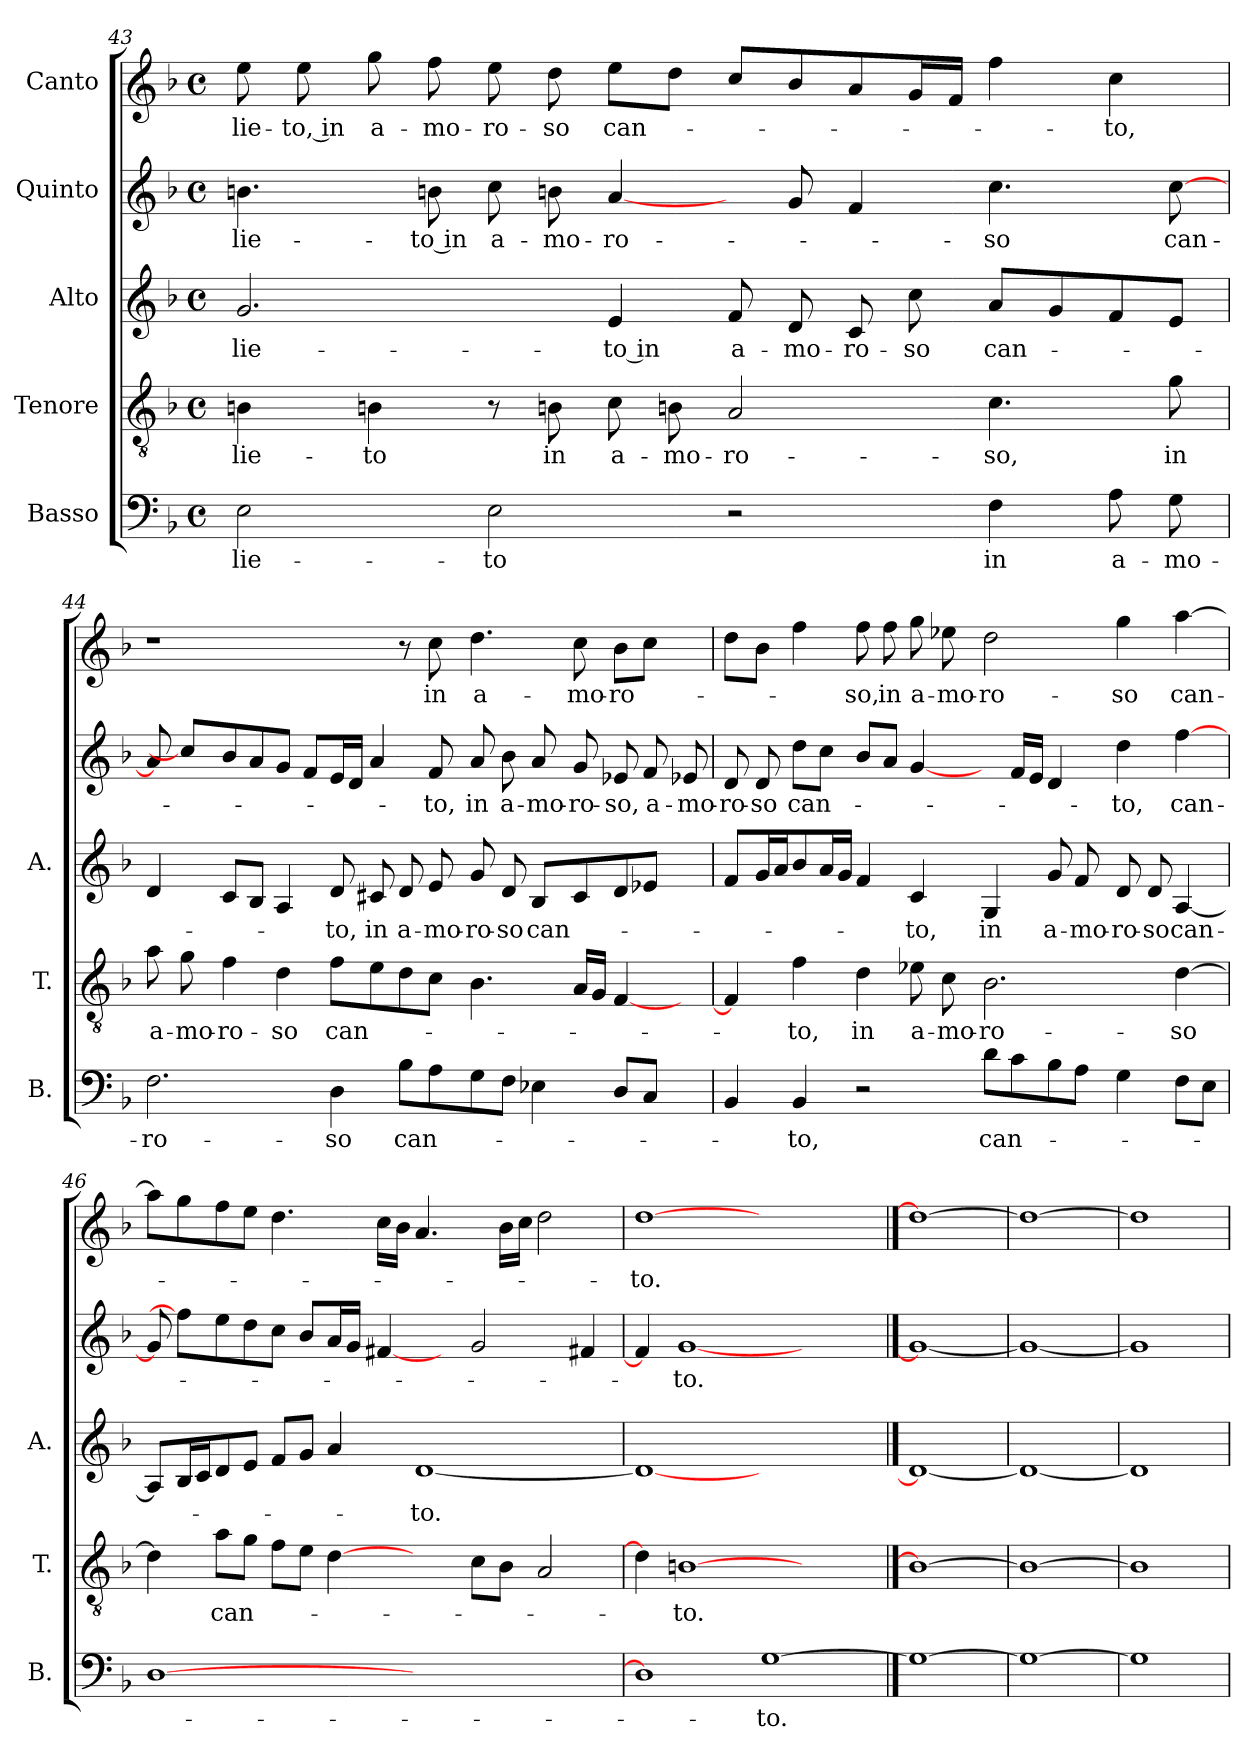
**kern	**text	**kern	**text	**kern	**text	**kern	**text	**kern	**text
*part5	*part5	*part4	*part4	*part3	*part3	*part2	*part2	*part1	*part1
*staff5	*staff5	*staff4	*staff4	*staff3	*staff3	*staff2	*staff2	*staff1	*staff1
*I"Basso	*	*I"Tenore	*	*I"Alto	*	*I"Quinto	*	*I"Canto	*
*I'B.	*	*I'T.	*	*I'A.	*	*	*	*	*
*clefF4	*	*clefGv2	*	*clefG2	*	*clefG2	*	*clefG2	*
*k[b-]	*	*k[b-]	*	*k[b-]	*	*k[b-]	*	*k[b-]	*
*F:	*	*F:	*	*F:	*	*F:	*	*F:	*
*M4/4	*	*M4/4	*	*M4/4	*	*M4/4	*	*M4/4	*
*met(c)	*	*met(c)	*	*met(c)	*	*met(c)	*	*met(c)	*
=43	=43	=43	=43	=43	=43	=43	=43	=43	=43
2E\	lie-	4Bn\	lie-	2.g/	lie-	4.bn\	lie-	8ee\	lie-
.	.	.	.	.	.	.	.	8ee\	-to, in
.	.	4Bn\	-to	.	.	.	.	8gg\	a-
.	.	.	.	.	.	8bn\	-to in	8ff\	-mo-
2E\	-to	8r	.	.	.	8cc\	a-	8ee\	-ro-
.	.	8Bn\	in	.	.	8bn\	-mo-	8dd\	-so
.	.	8c\	a-	4e/	-to in	[4a/	-ro-	8ee\L	can-
.	.	8Bn\	-mo-	.	.	.	.	8dd\J	.
2r	.	2A/	-ro-	8f/	a-	8ryy	.	8cc/L	.
.	.	.	.	8d/	-mo-	8g/	.	8b-/	.
.	.	.	.	8c/	-ro-	4f/	.	8a/	.
.	.	.	.	8cc\	-so	.	.	16g/L	.
.	.	.	.	.	.	.	.	16f/JJ	.
4F\	in	4.c\	-so,	8a/L	can-	4.cc\	-so	4ff\	.
.	.	.	.	8g/	.	.	.	.	.
8A\	a-	.	.	8f/	.	.	.	4cc\	-to,
8G\	-mo-	8g\	in	8e/J	.	[8cc\	can-	.	.
=44	=44	=44	=44	=44	=44	=44	=44	=44	=44
2.F\	-ro-	8a\	a-	4d/	.	8a/]	.	1r	.
.	.	8g\	-mo-	.	.	8cc/L]	.	.	.
.	.	4f\	-ro-	8c/L	.	8b-/	.	.	.
.	.	.	.	8B-/J	.	8a/	.	.	.
.	.	4d\	-so	4A/	.	8g/J	.	.	.
.	.	.	.	.	.	8f/L	.	.	.
4D\	-so	8f\L	can-	8d/	-to,	16e/L	.	.	.
.	.	.	.	.	.	16d/JJ	.	.	.
.	.	8e\	.	8c#X/	in	4a/	.	.	.
8B-\L	can-	8d\	.	8d/	a-	.	.	8r	.
8A\	.	8c\J	.	8e/	-mo-	8f/	-to,	8cc\	in
8G\	.	4.B-\	.	8g/	-ro-	8a/	in	4.dd\	a-
8F\J	.	.	.	8d/	-so	8b-\	a-	.	.
4E-X\	.	.	.	8B-/L	can-	8a/	-mo-	.	.
.	.	16A/LL	.	8c#/	.	8g/	-ro-	8cc\	-mo-
.	.	16G/JJ	.	.	.	.	.	.	.
8D/L	.	[4F/	.	8d/	.	8e-X/	-so,	8b-\L	-ro-
8C/J	.	.	.	8e-X/J	.	8f/	a-	8cc\J	.
8ryy	.	8ryy	.	8ryy	.	8e-X/	-mo-	8ryy	.
=45	=45	=45	=45	=45	=45	=45	=45	=45	=45
4BB-/	.	4F/]	.	8f/L	.	8d/	-ro-	8dd\L	.
.	.	.	.	16g/L	.	8d/	-so	8b-\J	.
.	.	.	.	16a/J	.	.	.	.	.
4BB-/	-to,	4f\	-to,	8b-/	.	8dd\L	can-	4ff\	.
.	.	.	.	16a/L	.	8cc\J	.	.	.
.	.	.	.	16g/JJ	.	.	.	.	.
2r	.	4d\	in	4f/	.	8b-/L	.	8ff\	-so,
.	.	.	.	.	.	8a/J	.	8ff\	in
.	.	8e-X\	a-	4c/	-to,	[4g/	.	8gg\	a-
.	.	8c\	-mo-	.	.	.	.	8ee-X\	-mo-
8d\L	can-	2.B-\	-ro-	4G/	in	8ryy	.	2dd\	-ro-
8c\	.	.	.	.	.	16f/LL	.	.	.
.	.	.	.	.	.	16e/JJ	.	.	.
8B-\	.	.	.	8g/	a-	4d/	.	.	.
8A\J	.	.	.	8f/	-mo-	.	.	.	.
4G\	.	.	.	8d/	-ro-	4dd\	-to,	4gg\	-so
.	.	.	.	8d/	-so	.	.	.	.
8F\L	.	[4d\	-so	[4A/	can-	[4ff\	can-	[4aa\	can-
8E\J	.	.	.	.	.	.	.	.	.
=46	=46	=46	=46	=46	=46	=46	=46	=46	=46
[1D\	.	4d\]	.	8A/L]	.	8g/]	.	8aa\L]	.
.	.	.	.	16B-/L	.	8ff\L]	.	8gg\	.
.	.	.	.	16c/J	.	.	.	.	.
.	.	8a\L	can-	8d/	.	8ee\	.	8ff\	.
.	.	8g\J	.	8e/J	.	8dd\	.	8ee\J	.
.	.	8f\L	.	8f/L	.	8cc\J	.	4.dd\	.
.	.	8e\J	.	8g/J	.	8b-/L	.	.	.
.	.	[4d\	.	4a/	.	16a/L	.	.	.
.	.	.	.	.	.	16g/JJ	.	.	.
.	.	.	.	.	.	[4f#X/	.	16cc\LL	.
.	.	.	.	.	.	.	.	16b-\JJ	.
1ryy	.	4ryy	.	[1d/	-to.	.	.	4.a/	.
.	.	.	.	.	.	8ryy	.	.	.
.	.	8c\L	.	.	.	2g/	.	.	.
.	.	8B-\J	.	.	.	.	.	16b-\LL	.
.	.	.	.	.	.	.	.	16cc\JJ	.
.	.	2A/	.	.	.	.	.	2dd\	.
.	.	.	.	.	.	4f#X/	.	.	.
=47	=47	=47	=47	=47	=47	=47	=47	=47	=47
1D\]	.	4d\]	.	1d/_	.	4f#/]	.	[1dd\	-to.
.	.	[1Bn\	-to.	.	.	[1g/	-to.	.	.
[1G\	-to.	.	.	1ryy	.	.	.	1ryy	.
.	.	2.ryy	.	.	.	2.ryy	.	.	.
==48	==48	==48	==48	==48	==48	==48	==48	==48	==48
1G\_	.	1B\_	.	1d/_	.	1g/_	.	1dd\_	.
=49	=49	=49	=49	=49	=49	=49	=49	=49	=49
1G\_	.	1B\_	.	1d/_	.	1g/_	.	1dd\_	.
=50	=50	=50	=50	=50	=50	=50	=50	=50	=50
1G\]	.	1B\]	.	1d/]	.	1g/]	.	1dd\]	.
=	=	=	=	=	=	=	=	=	=
*-	*-	*-	*-	*-	*-	*-	*-	*-	*-
